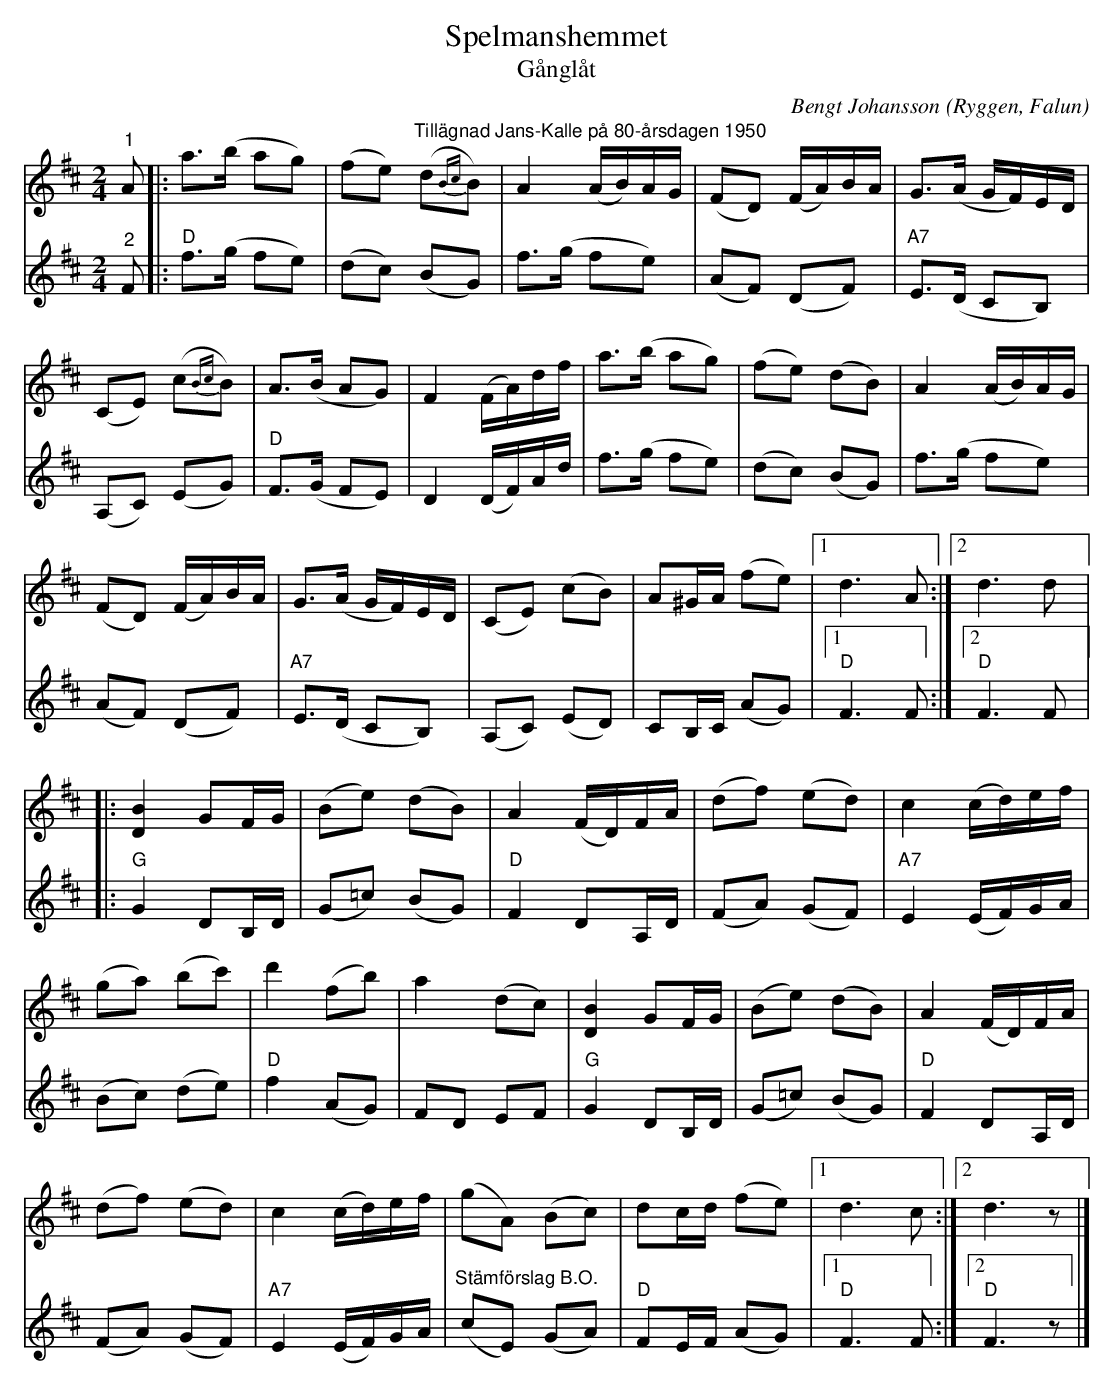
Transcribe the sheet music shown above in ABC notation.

X:1
T:Spelmanshemmet
T:Gånglåt
O:Ryggen, Falun
C:Bengt Johansson
L:1/8
M:2/4
K:D
V:1
"^1" A |: a>(b ag) | (fe) "^Tillägnad Jans-Kalle på 80-årsdagen 1950" (d{Bc}B) | A2 (A/B/)A/G/ | (FD) (F/A/)B/A/ | G>(A G/F/)E/D/ |
(CE) (c{Bc}B) | A>(B AG) | F2 (F/A/)d/f/ | a>(b ag) | (fe) (dB) | A2 (A/B/)A/G/ |
(FD) (F/A/)B/A/ | G>(A G/F/)E/D/ | (CE) (cB) | A^G/A/ (fe) |1 d3 A :|2  d3 d |:
 [DB]2 GF/G/ | (Be) (dB) | A2 (F/D/)F/A/ | (df) (ed) | c2 (c/d/)e/f/ |
(ga) (bc') | d'2 (fb) | a2 (dc) | [DB]2 GF/G/ | (Be) (dB) | A2 (F/D/)F/A/ |
(df) (ed) |  c2 (c/d/)e/f/ | (gA) (Bc) | dc/d/ (fe) |1 d3 c :|2 d3 z |]
V:2
"^2" F |:"D" f>(g fe) | (dc) (BG) | f>(g fe) | (AF) (DF) | "A7" E>(D CB,) | (A,C) (EG) |
"D" F>(G FE) | D2 (D/F/)A/d/ | f>(g fe) | (dc) (BG) | f>(g fe) | (AF) (DF) |
"A7" E>(D CB,) | (A,C) (ED) | CB,/C/ (AG) |1 "D" F3 F :|2 "D" F3 F |:
"G" G2 DB,/D/ | (G=c) (BG) |"D" F2 DA,/D/ | (FA) (GF) | "A7" E2 (E/F/)G/A/ | (Bc) (de) |
"D" f2 (AG) | FD EF |"G" G2 DB,/D/ | (G=c) (BG) | "D" F2 DA,/D/ |
(FA) (GF) | "A7"E2 (E/F/)G/A/ |"^Stämförslag B.O."  (cE) (GA) |"D" FE/F/ (AG) |1"D" F3 F :|2"D" F3 z |]
